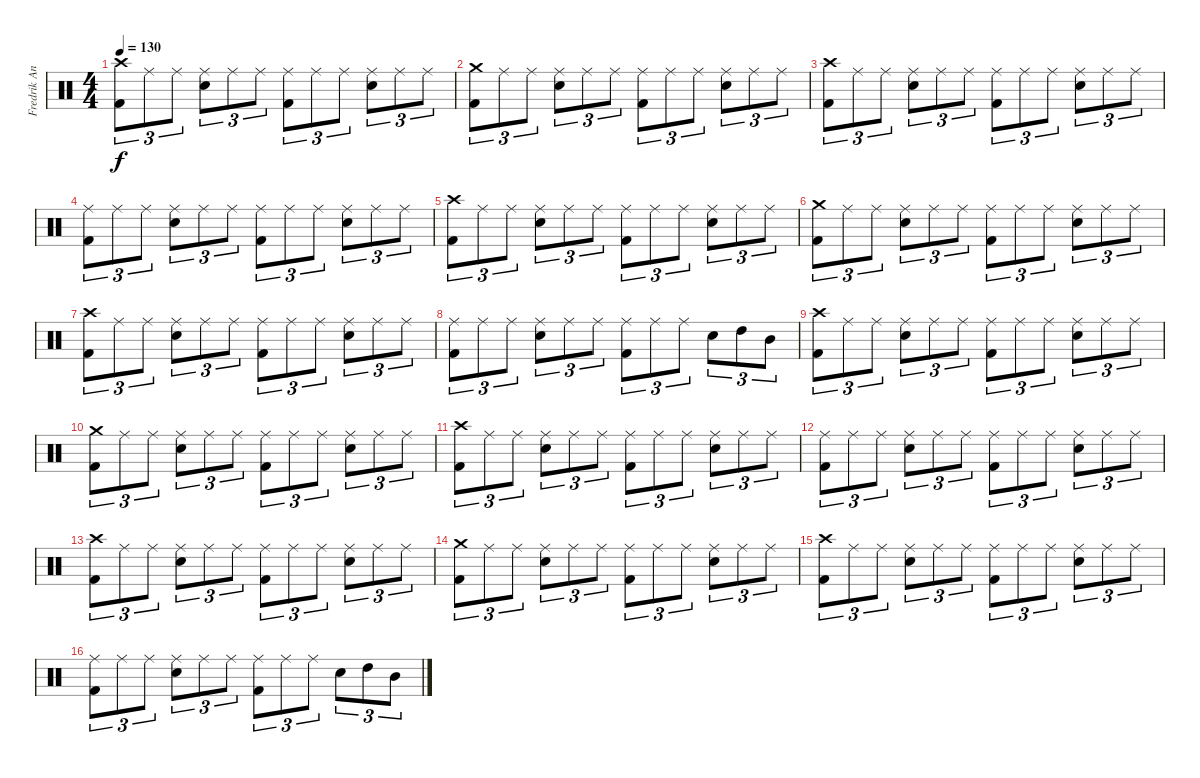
\track ("Fredrik Andersson" "Fredrik An") {instrument percussion}
\staff {score}
\articulation defaults
\ts (4 4)
\tempo 130
\clef neutral
\ks c
("Crash high (hit)" "Kick (hit) 2").8{tu (3 2) dy f} "Ride (middle)".8{tu (3 2)} "Ride (middle)".8{tu (3 2)} ("Ride (middle)" "Electric Snare (hit)").8{tu (3 2)} "Ride (middle)".8{tu (3 2)} "Ride (middle)".8{tu (3 2)} ("Ride (middle)" "Kick (hit) 2").8{tu (3 2)} "Ride (middle)".8{tu (3 2)} "Ride (middle)".8{tu (3 2)} ("Ride (middle)" "Electric Snare (hit)").8{tu (3 2)} "Ride (middle)".8{tu (3 2)} "Ride (middle)".8{tu (3 2)} |
("Crash medium (hit)" "Kick (hit) 2").8{tu (3 2)} "Ride (middle)".8{tu (3 2)} "Ride (middle)".8{tu (3 2)} ("Ride (middle)" "Electric Snare (hit)").8{tu (3 2)} "Ride (middle)".8{tu (3 2)} "Ride (middle)".8{tu (3 2)} ("Ride (middle)" "Kick (hit) 2").8{tu (3 2)} "Ride (middle)".8{tu (3 2)} "Ride (middle)".8{tu (3 2)} ("Ride (middle)" "Electric Snare (hit)").8{tu (3 2)} "Ride (middle)".8{tu (3 2)} "Ride (middle)".8{tu (3 2)} |
("Crash high (hit)" "Kick (hit) 2").8{tu (3 2)} "Ride (middle)".8{tu (3 2)} "Ride (middle)".8{tu (3 2)} ("Ride (middle)" "Electric Snare (hit)").8{tu (3 2)} "Ride (middle)".8{tu (3 2)} "Ride (middle)".8{tu (3 2)} ("Ride (middle)" "Kick (hit) 2").8{tu (3 2)} "Ride (middle)".8{tu (3 2)} "Ride (middle)".8{tu (3 2)} ("Ride (middle)" "Electric Snare (hit)").8{tu (3 2)} "Ride (middle)".8{tu (3 2)} "Ride (middle)".8{tu (3 2)} |
("Ride (middle)" "Kick (hit) 2").8{tu (3 2)} "Ride (middle)".8{tu (3 2)} "Ride (middle)".8{tu (3 2)} ("Ride (middle)" "Electric Snare (hit)").8{tu (3 2)} "Ride (middle)".8{tu (3 2)} "Ride (middle)".8{tu (3 2)} ("Ride (middle)" "Kick (hit) 2").8{tu (3 2)} "Ride (middle)".8{tu (3 2)} "Ride (middle)".8{tu (3 2)} ("Ride (middle)" "Electric Snare (hit)").8{tu (3 2)} "Ride (middle)".8{tu (3 2)} "Ride (middle)".8{tu (3 2)} |
("Crash high (hit)" "Kick (hit) 2").8{tu (3 2)} "Ride (middle)".8{tu (3 2)} "Ride (middle)".8{tu (3 2)} ("Ride (middle)" "Electric Snare (hit)").8{tu (3 2)} "Ride (middle)".8{tu (3 2)} "Ride (middle)".8{tu (3 2)} ("Ride (middle)" "Kick (hit) 2").8{tu (3 2)} "Ride (middle)".8{tu (3 2)} "Ride (middle)".8{tu (3 2)} ("Ride (middle)" "Electric Snare (hit)").8{tu (3 2)} "Ride (middle)".8{tu (3 2)} "Ride (middle)".8{tu (3 2)} |
("Crash medium (hit)" "Kick (hit) 2").8{tu (3 2)} "Ride (middle)".8{tu (3 2)} "Ride (middle)".8{tu (3 2)} ("Ride (middle)" "Electric Snare (hit)").8{tu (3 2)} "Ride (middle)".8{tu (3 2)} "Ride (middle)".8{tu (3 2)} ("Ride (middle)" "Kick (hit) 2").8{tu (3 2)} "Ride (middle)".8{tu (3 2)} "Ride (middle)".8{tu (3 2)} ("Ride (middle)" "Electric Snare (hit)").8{tu (3 2)} "Ride (middle)".8{tu (3 2)} "Ride (middle)".8{tu (3 2)} |
("Crash high (hit)" "Kick (hit) 2").8{tu (3 2)} "Ride (middle)".8{tu (3 2)} "Ride (middle)".8{tu (3 2)} ("Ride (middle)" "Electric Snare (hit)").8{tu (3 2)} "Ride (middle)".8{tu (3 2)} "Ride (middle)".8{tu (3 2)} ("Ride (middle)" "Kick (hit) 2").8{tu (3 2)} "Ride (middle)".8{tu (3 2)} "Ride (middle)".8{tu (3 2)} ("Ride (middle)" "Electric Snare (hit)").8{tu (3 2)} "Ride (middle)".8{tu (3 2)} "Ride (middle)".8{tu (3 2)} |
("Ride (middle)" "Kick (hit) 2").8{tu (3 2)} "Ride (middle)".8{tu (3 2)} "Ride (middle)".8{tu (3 2)} ("Ride (middle)" "Electric Snare (hit)").8{tu (3 2)} "Ride (middle)".8{tu (3 2)} "Ride (middle)".8{tu (3 2)} ("Ride (middle)" "Kick (hit) 2").8{tu (3 2)} "Ride (middle)".8{tu (3 2)} "Ride (middle)".8{tu (3 2)} "Electric Snare (hit)".8{tu (3 2)} "High Tom (hit)".8{tu (3 2)} "Mid Tom (hit)".8{tu (3 2)} |
("Crash high (hit)" "Kick (hit) 2").8{tu (3 2)} "Ride (middle)".8{tu (3 2)} "Ride (middle)".8{tu (3 2)} ("Ride (middle)" "Electric Snare (hit)").8{tu (3 2)} "Ride (middle)".8{tu (3 2)} "Ride (middle)".8{tu (3 2)} ("Ride (middle)" "Kick (hit) 2").8{tu (3 2)} "Ride (middle)".8{tu (3 2)} "Ride (middle)".8{tu (3 2)} ("Ride (middle)" "Electric Snare (hit)").8{tu (3 2)} "Ride (middle)".8{tu (3 2)} "Ride (middle)".8{tu (3 2)} |
("Crash medium (hit)" "Kick (hit) 2").8{tu (3 2)} "Ride (middle)".8{tu (3 2)} "Ride (middle)".8{tu (3 2)} ("Ride (middle)" "Electric Snare (hit)").8{tu (3 2)} "Ride (middle)".8{tu (3 2)} "Ride (middle)".8{tu (3 2)} ("Ride (middle)" "Kick (hit) 2").8{tu (3 2)} "Ride (middle)".8{tu (3 2)} "Ride (middle)".8{tu (3 2)} ("Ride (middle)" "Electric Snare (hit)").8{tu (3 2)} "Ride (middle)".8{tu (3 2)} "Ride (middle)".8{tu (3 2)} |
("Crash high (hit)" "Kick (hit) 2").8{tu (3 2)} "Ride (middle)".8{tu (3 2)} "Ride (middle)".8{tu (3 2)} ("Ride (middle)" "Electric Snare (hit)").8{tu (3 2)} "Ride (middle)".8{tu (3 2)} "Ride (middle)".8{tu (3 2)} ("Ride (middle)" "Kick (hit) 2").8{tu (3 2)} "Ride (middle)".8{tu (3 2)} "Ride (middle)".8{tu (3 2)} ("Ride (middle)" "Electric Snare (hit)").8{tu (3 2)} "Ride (middle)".8{tu (3 2)} "Ride (middle)".8{tu (3 2)} |
("Ride (middle)" "Kick (hit) 2").8{tu (3 2)} "Ride (middle)".8{tu (3 2)} "Ride (middle)".8{tu (3 2)} ("Ride (middle)" "Electric Snare (hit)").8{tu (3 2)} "Ride (middle)".8{tu (3 2)} "Ride (middle)".8{tu (3 2)} ("Ride (middle)" "Kick (hit) 2").8{tu (3 2)} "Ride (middle)".8{tu (3 2)} "Ride (middle)".8{tu (3 2)} ("Ride (middle)" "Electric Snare (hit)").8{tu (3 2)} "Ride (middle)".8{tu (3 2)} "Ride (middle)".8{tu (3 2)} |
("Crash high (hit)" "Kick (hit) 2").8{tu (3 2)} "Ride (middle)".8{tu (3 2)} "Ride (middle)".8{tu (3 2)} ("Ride (middle)" "Electric Snare (hit)").8{tu (3 2)} "Ride (middle)".8{tu (3 2)} "Ride (middle)".8{tu (3 2)} ("Ride (middle)" "Kick (hit) 2").8{tu (3 2)} "Ride (middle)".8{tu (3 2)} "Ride (middle)".8{tu (3 2)} ("Ride (middle)" "Electric Snare (hit)").8{tu (3 2)} "Ride (middle)".8{tu (3 2)} "Ride (middle)".8{tu (3 2)} |
("Crash medium (hit)" "Kick (hit) 2").8{tu (3 2)} "Ride (middle)".8{tu (3 2)} "Ride (middle)".8{tu (3 2)} ("Ride (middle)" "Electric Snare (hit)").8{tu (3 2)} "Ride (middle)".8{tu (3 2)} "Ride (middle)".8{tu (3 2)} ("Ride (middle)" "Kick (hit) 2").8{tu (3 2)} "Ride (middle)".8{tu (3 2)} "Ride (middle)".8{tu (3 2)} ("Ride (middle)" "Electric Snare (hit)").8{tu (3 2)} "Ride (middle)".8{tu (3 2)} "Ride (middle)".8{tu (3 2)} |
("Crash high (hit)" "Kick (hit) 2").8{tu (3 2)} "Ride (middle)".8{tu (3 2)} "Ride (middle)".8{tu (3 2)} ("Ride (middle)" "Electric Snare (hit)").8{tu (3 2)} "Ride (middle)".8{tu (3 2)} "Ride (middle)".8{tu (3 2)} ("Ride (middle)" "Kick (hit) 2").8{tu (3 2)} "Ride (middle)".8{tu (3 2)} "Ride (middle)".8{tu (3 2)} ("Ride (middle)" "Electric Snare (hit)").8{tu (3 2)} "Ride (middle)".8{tu (3 2)} "Ride (middle)".8{tu (3 2)} |
("Ride (middle)" "Kick (hit) 2").8{tu (3 2)} "Ride (middle)".8{tu (3 2)} "Ride (middle)".8{tu (3 2)} ("Ride (middle)" "Electric Snare (hit)").8{tu (3 2)} "Ride (middle)".8{tu (3 2)} "Ride (middle)".8{tu (3 2)} ("Ride (middle)" "Kick (hit) 2").8{tu (3 2)} "Ride (middle)".8{tu (3 2)} "Ride (middle)".8{tu (3 2)} "Electric Snare (hit)".8{tu (3 2)} "High Tom (hit)".8{tu (3 2)} "Mid Tom (hit)".8{tu (3 2)}
